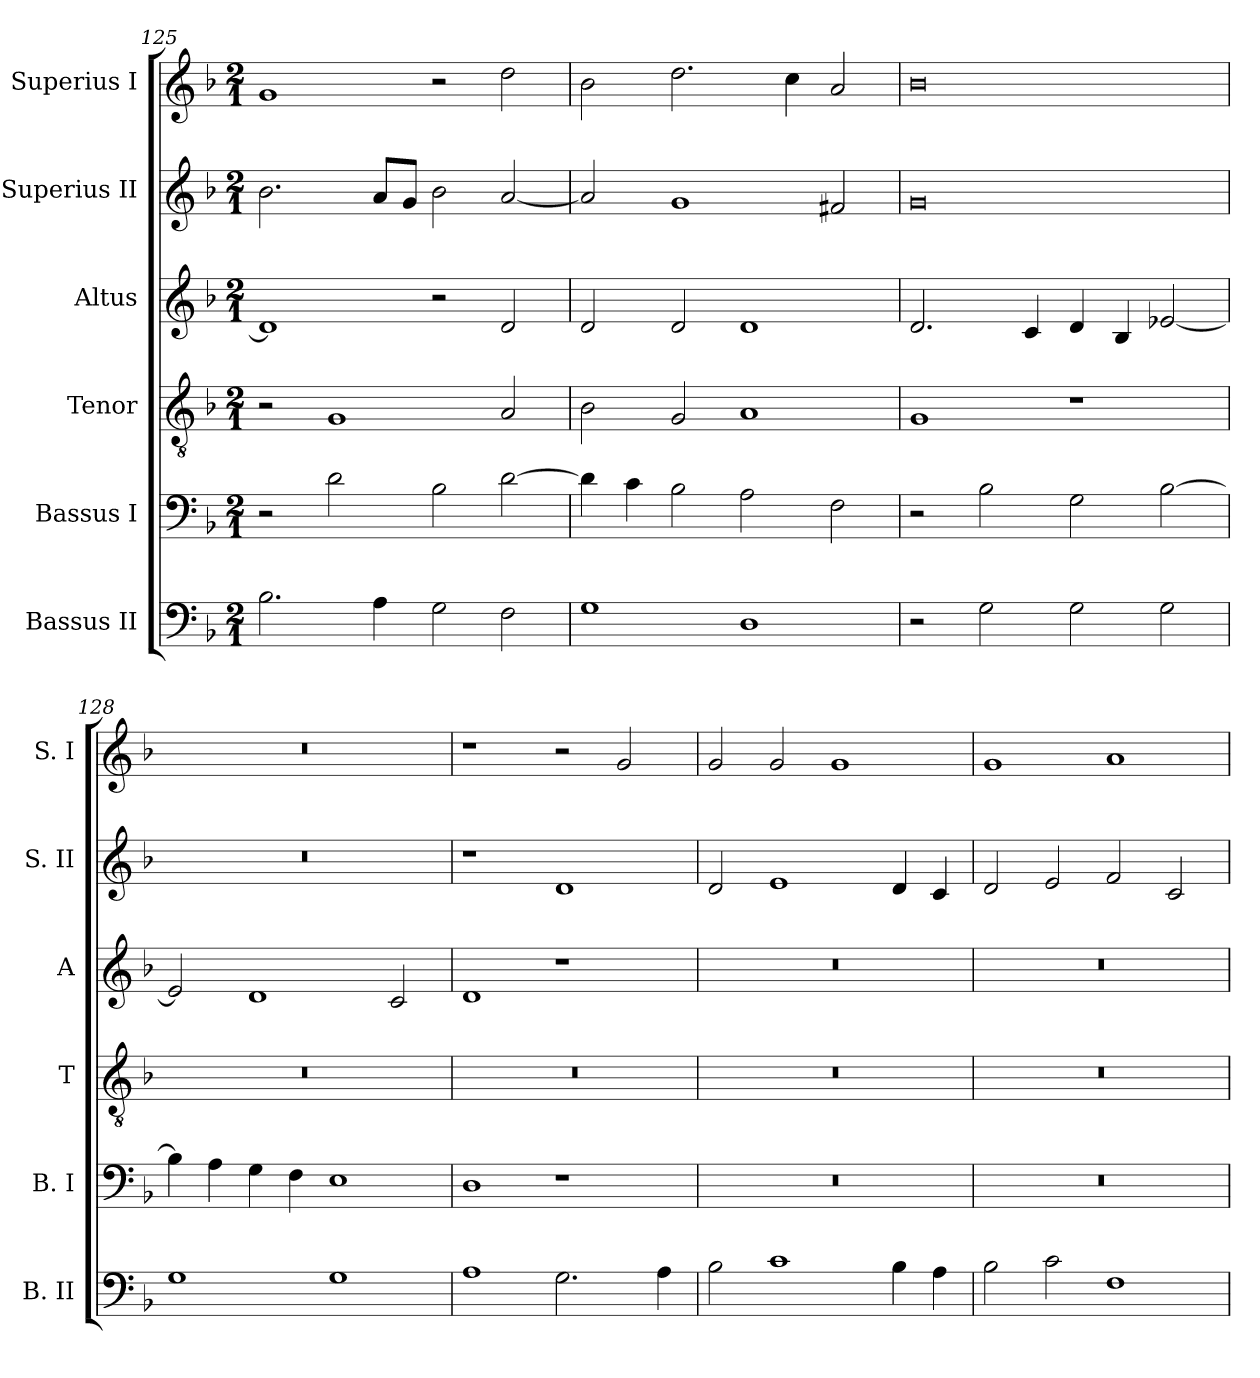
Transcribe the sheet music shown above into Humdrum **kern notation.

**kern	**kern	**kern	**kern	**kern	**kern
*part6	*part5	*part4	*part3	*part2	*part1
*staff6	*staff5	*staff4	*staff3	*staff2	*staff1
*I"Bassus II	*I"Bassus I	*I"Tenor	*I"Altus	*I"Superius II	*I"Superius I
*I'B. II	*I'B. I	*I'T	*I'A	*I'S. II	*I'S. I
*clefF4	*clefF4	*clefGv2	*clefG2	*clefG2	*clefG2
*k[b-]	*k[b-]	*k[b-]	*k[b-]	*k[b-]	*k[b-]
*F:	*F:	*F:	*F:	*F:	*F:
*M2/1	*M2/1	*M2/1	*M2/1	*M2/1	*M2/1
=125	=125	=125	=125	=125	=125
2.B-	2r	2r	1d]	2.b-	1g
.	2d	1G	.	.	.
4A	.	.	.	8aL	.
.	.	.	.	8gJ	.
2G	2B-	.	2r	2b-	2r
2F	[2d	2A	2d	[2a	2dd
=126	=126	=126	=126	=126	=126
1G	4d]	2B-	2d	2a]	2b-
.	4c	.	.	.	.
.	2B-	2G	2d	1g	2.dd
1D	2A	1A	1d	.	.
.	.	.	.	.	4cc
.	2F	.	.	2f#X	2a
=127	=127	=127	=127	=127	=127
2r	2r	1G	2.d	0g	0b-
2G	2B-	.	.	.	.
.	.	.	4c	.	.
2G	2G	1r	4d	.	.
.	.	.	4B-	.	.
2G	[2B-	.	[2e-X	.	.
=128	=128	=128	=128	=128	=128
1G	4B-]	0r	2e-]	0r	0r
.	4A	.	.	.	.
.	4G	.	1d	.	.
.	4F	.	.	.	.
1G	1E	.	.	.	.
.	.	.	2c	.	.
=129	=129	=129	=129	=129	=129
1A	1D	0r	1d	1r	1r
2.G	1r	.	1r	1d	2r
.	.	.	.	.	2g
4A	.	.	.	.	.
=130	=130	=130	=130	=130	=130
2B-	0r	0r	0r	2d	2g
1c	.	.	.	1e	2g
.	.	.	.	.	1g
4B-	.	.	.	4d	.
4A	.	.	.	4c	.
=131	=131	=131	=131	=131	=131
2B-	0r	0r	0r	2d	1g
2c	.	.	.	2e	.
1F	.	.	.	2f	1a
.	.	.	.	2c	.
=	=	=	=	=	=
*-	*-	*-	*-	*-	*-
